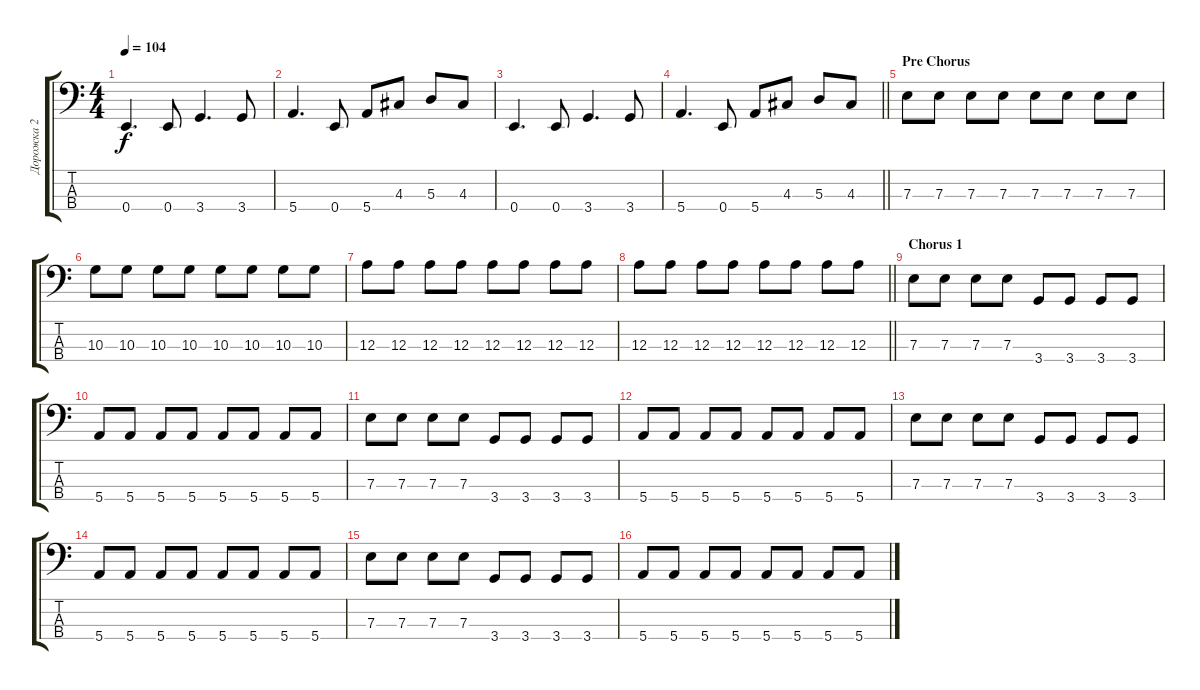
\track ("Дорожка 2" "Дорожка 2") {instrument electricbassfinger}
\staff {score tabs}
\tuning (G2 D2 A1 E1) {hide}
\ts (4 4)
\tempo 104
\clef f4
\ks c
0.4.4{d dy f} 0.4.8 3.4.4{d} 3.4.8 |
5.4.4{d} 0.4.8 5.4.8 4.3.8 5.3.8 4.3.8 |
0.4.4{d} 0.4.8 3.4.4{d} 3.4.8 |
\barLineRight lightlight
5.4.4{d} 0.4.8 5.4.8 4.3.8 5.3.8 4.3.8 |
\section ("" "Pre Chorus")
7.3.8 7.3.8 7.3.8 7.3.8 7.3.8 7.3.8 7.3.8 7.3.8 |
10.3.8 10.3.8 10.3.8 10.3.8 10.3.8 10.3.8 10.3.8 10.3.8 |
12.3.8 12.3.8 12.3.8 12.3.8 12.3.8 12.3.8 12.3.8 12.3.8 |
\barLineRight lightlight
12.3.8 12.3.8 12.3.8 12.3.8 12.3.8 12.3.8 12.3.8 12.3.8 |
\section ("" "Chorus 1")
7.3.8 7.3.8 7.3.8 7.3.8 3.4.8 3.4.8 3.4.8 3.4.8 |
5.4.8 5.4.8 5.4.8 5.4.8 5.4.8 5.4.8 5.4.8 5.4.8 |
7.3.8 7.3.8 7.3.8 7.3.8 3.4.8 3.4.8 3.4.8 3.4.8 |
5.4.8 5.4.8 5.4.8 5.4.8 5.4.8 5.4.8 5.4.8 5.4.8 |
7.3.8 7.3.8 7.3.8 7.3.8 3.4.8 3.4.8 3.4.8 3.4.8 |
5.4.8 5.4.8 5.4.8 5.4.8 5.4.8 5.4.8 5.4.8 5.4.8 |
7.3.8 7.3.8 7.3.8 7.3.8 3.4.8 3.4.8 3.4.8 3.4.8 |
5.4.8 5.4.8 5.4.8 5.4.8 5.4.8 5.4.8 5.4.8 5.4.8
